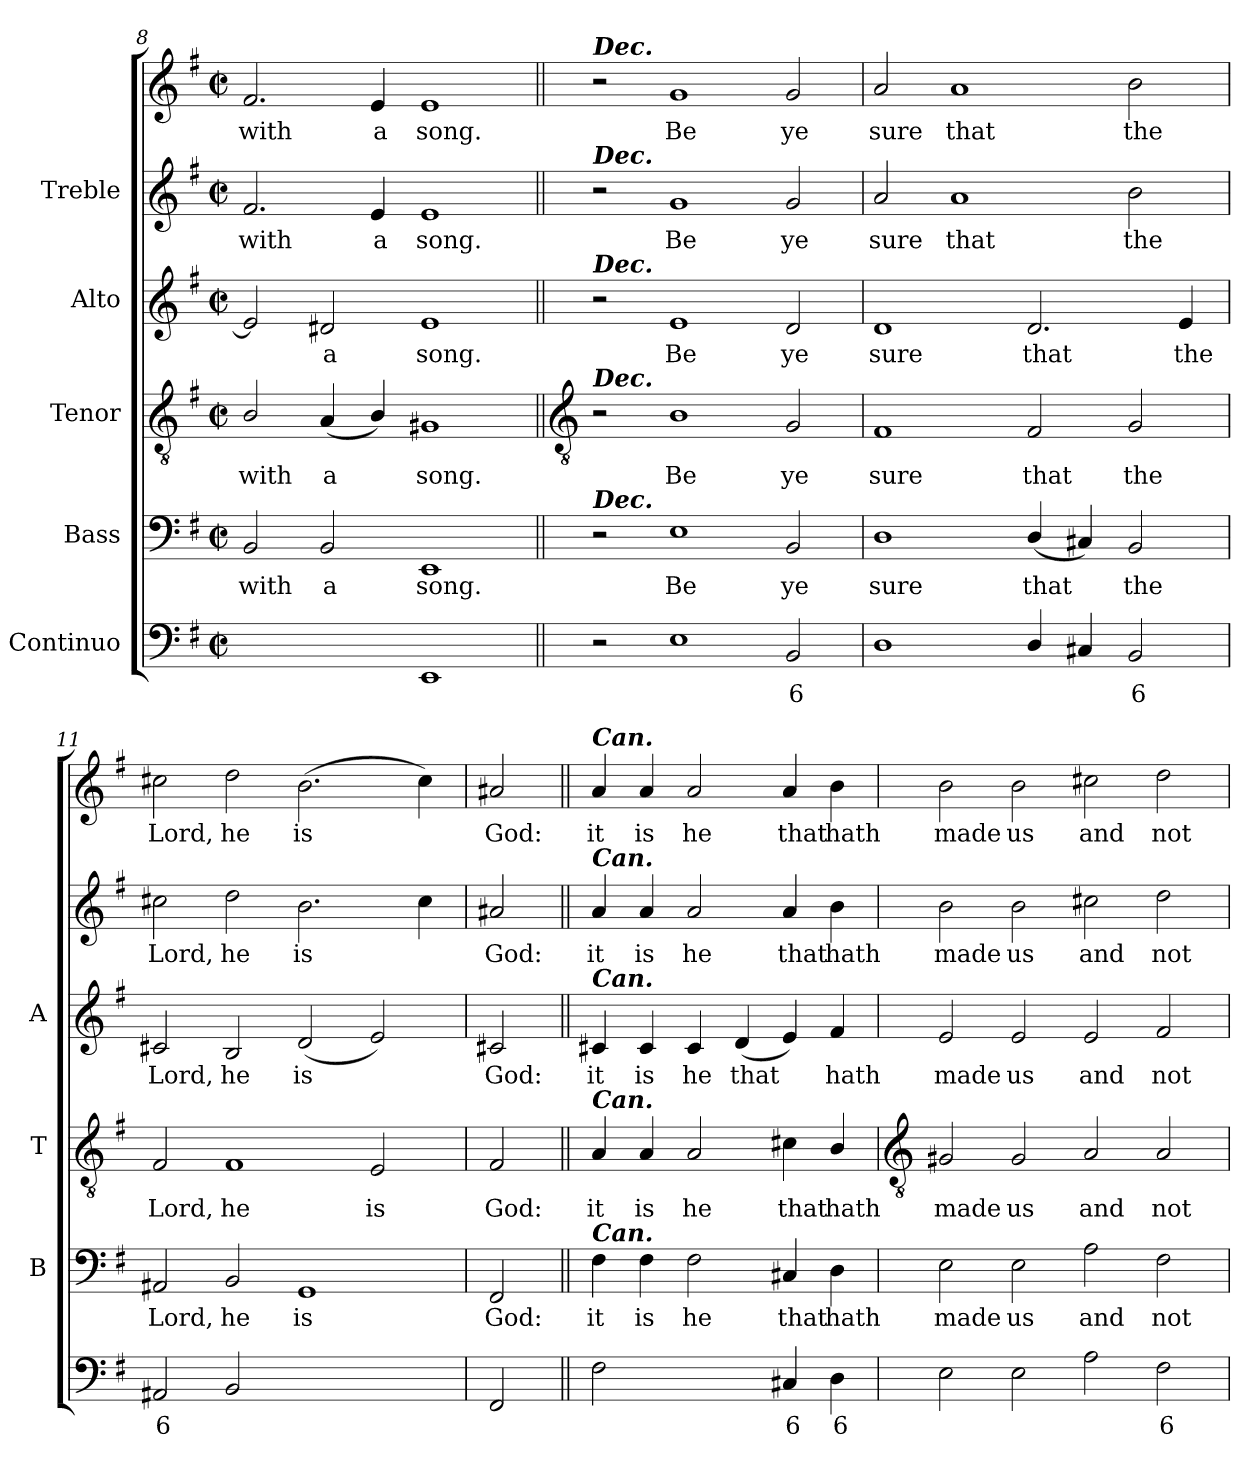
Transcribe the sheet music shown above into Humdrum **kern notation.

**kern	**text	**kern	**text	**kern	**text	**kern	**text	**kern	**text	**kern	**text
*part5	*part5	*part4	*part4	*part3	*part3	*part2	*part2	*part1	*part1	*part1	*part1
*staff6	*staff6	*staff5	*staff5	*staff4	*staff4	*staff3	*staff3	*staff2	*staff2	*staff1	*staff1
*I"Continuo	*	*I"Bass	*	*I"Tenor	*	*I"Alto	*	*I"Treble	*	*	*
*	*	*I'B	*	*I'T	*	*I'A	*	*	*	*	*
*clefF4	*	*clefF4	*	*clefGv2	*	*clefG2	*	*	*	*clefG2	*
*k[f#]	*	*k[f#]	*	*k[f#]	*	*k[f#]	*	*k[f#]	*	*k[f#]	*
*G:	*	*G:	*	*G:	*	*G:	*	*G:	*	*G:	*
*M4/2	*	*M4/2	*	*M4/2	*	*M4/2	*	*M4/2	*	*M4/2	*
*met(c|)	*	*met(c|)	*	*met(c|)	*	*met(c|)	*	*met(c|)	*	*met(c|)	*
=8	=8	=8	=8	=8	=8	=8	=8	=8	=8	=8	=8
!	!LO:LY:b	!	!LO:LY:b	!	!LO:LY:b	!	!	!	!LO:LY:b	!	!LO:LY:b
[2BByy	4	2BB	with	2B/	with	2e]	.	2.f#	with	2.f#	with
!	!LO:LY:b	!	!LO:LY:b	!	!LO:LY:b	!	!LO:LY:b	!	!	!	!
2BByy]	3	2BB	a	(<4A	a	2d#X	a	.	.	.	.
!	!	!	!	!	!	!	!	!	!LO:LY:b	!	!LO:LY:b
.	.	.	.	4B/)	.	.	.	4e	a	4e	a
!	!	!	!LO:LY:b	!	!LO:LY:b	!	!LO:LY:b	!	!LO:LY:b	!	!LO:LY:b
1EE	.	1EE	song.	1G#X	song.	1e	song.	1e	song.	1e	song.
!!LO:LB:g=z
=9||	=9||	=9||	=9||	=9||	=9||	=9||	=9||	=9||	=9||	=9||	=9||
*	*	*	*	*clefGv2	*	*	*	*	*	*	*
!	!	!	!	!	!	!	!	!	!	!LO:TX:a:Bi:t=Dec.	!
!	!	!	!	!	!	!	!	!LO:TX:a:Bi:t=Dec.	!	!	!
!	!	!	!	!	!	!LO:TX:a:Bi:t=Dec.	!	!	!	!	!
!	!	!	!	!LO:TX:a:Bi:t=Dec.	!	!	!	!	!	!	!
!	!	!LO:TX:a:Bi:t=Dec.	!	!	!	!	!	!	!	!	!
2r	.	2r	.	2r	.	2r	.	2r	.	2r	.
!	!	!	!LO:LY:b	!	!LO:LY:b	!	!LO:LY:b	!	!LO:LY:b	!	!LO:LY:b
1E	.	1E	Be	1B	Be	1e	Be	1g	Be	1g	Be
!	!LO:LY:b	!	!LO:LY:b	!	!LO:LY:b	!	!LO:LY:b	!	!LO:LY:b	!	!LO:LY:b
2BB	6	2BB	ye	2G	ye	2d	ye	2g	ye	2g	ye
=10	=10	=10	=10	=10	=10	=10	=10	=10	=10	=10	=10
!	!	!	!LO:LY:b	!	!LO:LY:b	!	!LO:LY:b	!	!LO:LY:b	!	!LO:LY:b
1D	.	1D	sure	1F#	sure	1d	sure	2a	sure	2a	sure
!	!	!	!	!	!	!	!	!	!LO:LY:b	!	!LO:LY:b
.	.	.	.	.	.	.	.	1a	that	1a	that
!	!	!	!LO:LY:b	!	!LO:LY:b	!	!LO:LY:b	!	!	!	!
4D/	.	(<4D/	that	2F#	that	2.d	that	.	.	.	.
4C#X	.	4C#X)	.	.	.	.	.	.	.	.	.
!	!LO:LY:b	!	!LO:LY:b	!	!LO:LY:b	!	!	!	!LO:LY:b	!	!LO:LY:b
2BB	6	2BB	the	2G	the	.	.	2b	the	2b	the
!	!	!	!	!	!	!	!LO:LY:b	!	!	!	!
.	.	.	.	.	.	4e	the	.	.	.	.
=11	=11	=11	=11	=11	=11	=11	=11	=11	=11	=11	=11
!	!LO:LY:b	!	!LO:LY:b	!	!LO:LY:b	!	!LO:LY:b	!	!LO:LY:b	!	!LO:LY:b
2AA#X	6	2AA#X	Lord,	2F#	Lord,	2c#X	Lord,	2cc#X	Lord,	2cc#X	Lord,
!	!	!	!LO:LY:b	!	!LO:LY:b	!	!LO:LY:b	!	!LO:LY:b	!	!LO:LY:b
2BB	.	2BB	he	1F#	he	2B	he	2dd	he	2dd	he
!	!LO:LY:b	!	!LO:LY:b	!	!	!	!LO:LY:b	!	!LO:LY:b	!	!LO:LY:b
[2GGyy	7	1GG	is	.	.	(<2d	is	2.b	is	(>2.b	is
!	!LO:LY:b	!	!	!	!LO:LY:b	!	!	!	!	!	!
2GGyy]	6	.	.	2E	is	2e)	.	.	.	.	.
.	.	.	.	.	.	.	.	4cc#	.	4cc#)	.
=12	=12	=12	=12	=12	=12	=12	=12	=12	=12	=12	=12
!	!	!	!LO:LY:b	!	!LO:LY:b	!	!LO:LY:b	!	!LO:LY:b	!	!LO:LY:b
2FF#	.	2FF#	God:	2F#	God:	2c#X	God:	2a#X	God:	2a#X	God:
=13||	=13||	=13||	=13||	=13||	=13||	=13||	=13||	=13||	=13||	=13||	=13||
!	!	!	!	!	!	!	!	!	!	!LO:TX:a:Bi:t=Can.	!
!	!	!	!	!	!	!	!	!LO:TX:a:Bi:t=Can.	!	!	!
!	!	!	!	!	!	!LO:TX:a:Bi:t=Can.	!	!	!	!	!
!	!	!	!	!LO:TX:a:Bi:t=Can.	!	!	!	!	!	!	!
!	!	!LO:TX:a:Bi:t=Can.	!	!	!	!	!	!	!	!	!
!	!	!	!LO:LY:b	!	!LO:LY:b	!	!LO:LY:b	!	!LO:LY:b	!	!LO:LY:b
2F#	.	4F#	it	4A	it	4c#X	it	4a	it	4a	it
!	!	!	!LO:LY:b	!	!LO:LY:b	!	!LO:LY:b	!	!LO:LY:b	!	!LO:LY:b
.	.	4F#	is	4A	is	4c#	is	4a	is	4a	is
!	!LO:LY:b	!	!LO:LY:b	!	!LO:LY:b	!	!LO:LY:b	!	!LO:LY:b	!	!LO:LY:b
[4F#yy	5	2F#	he	2A	he	4c#	he	2a	he	2a	he
!	!LO:LY:b	!	!	!	!	!	!LO:LY:b	!	!	!	!
4F#yy]	6	.	.	.	.	(<4d	that	.	.	.	.
!	!LO:LY:b	!	!LO:LY:b	!	!LO:LY:b	!	!	!	!LO:LY:b	!	!LO:LY:b
4C#X	6	4C#X	that	4c#X	that	4e)	.	4a	that	4a	that
!	!LO:LY:b	!	!LO:LY:b	!	!LO:LY:b	!	!LO:LY:b	!	!LO:LY:b	!	!LO:LY:b
4D	6	4D	hath	4B/	hath	4f#	hath	4b	hath	4b	hath
!!LO:LB:g=z
=14	=14	=14	=14	=14	=14	=14	=14	=14	=14	=14	=14
*	*	*	*	*clefGv2	*	*	*	*	*	*	*
!	!	!	!LO:LY:b	!	!LO:LY:b	!	!LO:LY:b	!	!LO:LY:b	!	!LO:LY:b
2E	.	2E	made	2G#X	made	2e	made	2b	made	2b	made
!	!	!	!LO:LY:b	!	!LO:LY:b	!	!LO:LY:b	!	!LO:LY:b	!	!LO:LY:b
2E	.	2E	us	2G#	us	2e	us	2b	us	2b	us
!	!	!	!LO:LY:b	!	!LO:LY:b	!	!LO:LY:b	!	!LO:LY:b	!	!LO:LY:b
2A	.	2A	and	2A	and	2e	and	2cc#X	and	2cc#X	and
!	!LO:LY:b	!	!LO:LY:b	!	!LO:LY:b	!	!LO:LY:b	!	!LO:LY:b	!	!LO:LY:b
2F#	6	2F#	not	2A	not	2f#	not	2dd	not	2dd	not
=	=	=	=	=	=	=	=	=	=	=	=
*-	*-	*-	*-	*-	*-	*-	*-	*-	*-	*-	*-
